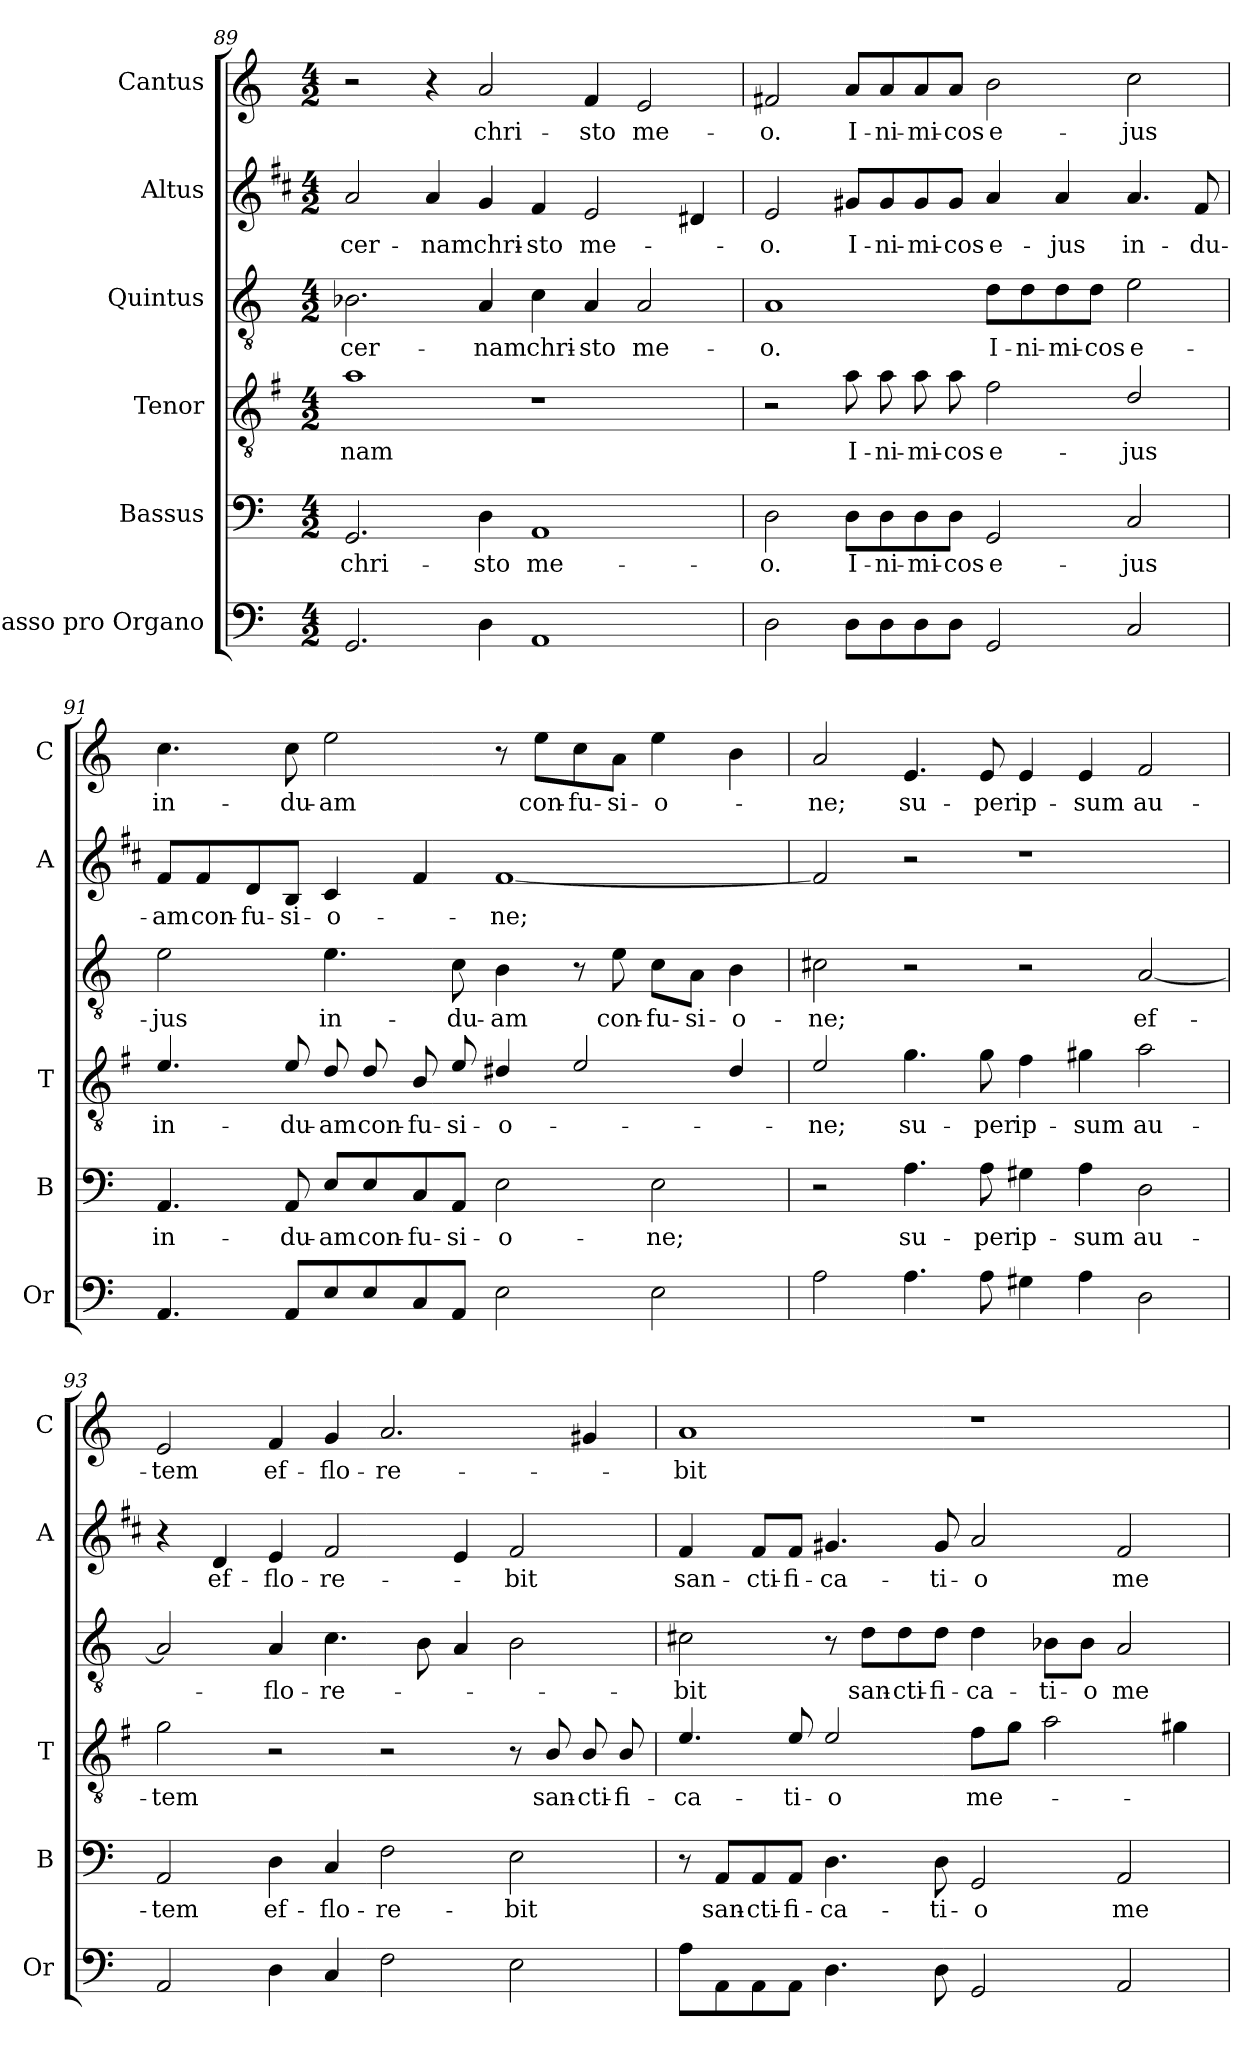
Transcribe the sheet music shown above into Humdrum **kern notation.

**kern	**kern	**text	**kern	**text	**kern	**text	**kern	**text	**kern	**text
*part6	*part5	*part5	*part4	*part4	*part3	*part3	*part2	*part2	*part1	*part1
*staff6	*staff5	*staff5	*staff4	*staff4	*staff3	*staff3	*staff2	*staff2	*staff1	*staff1
*I"Basso pro Organo	*I"Bassus	*	*I"Tenor	*	*I"Quintus	*	*I"Altus	*	*I"Cantus	*
*I'Or	*I'B	*	*I'T	*	*	*	*I'A	*	*I'C	*
*clefF4	*clefF4	*	*clefGv2	*	*clefGv2	*	*clefG2	*	*clefG2	*
*	*	*	*ITrd4c7	*	*	*	*ITrd1c2	*	*	*
*k[]	*k[]	*	*k[]	*	*k[]	*	*k[]	*	*k[]	*
*C:	*C:	*	*C:	*	*C:	*	*C:	*	*C:	*
*M4/2	*M4/2	*	*M4/2	*	*M4/2	*	*M4/2	*	*M4/2	*
=89	=89	=89	=89	=89	=89	=89	=89	=89	=89	=89
!	!	!LO:LY:b	!	!LO:LY:b	!	!LO:LY:b	!	!LO:LY:b	!	!
2.GG/	2.GG/	chri-	1d	-nam	2.B-X\	-cer-	2g/	-cer-	2r	.
!	!	!	!	!	!	!	!	!LO:LY:b	!	!
.	.	.	.	.	.	.	4g/	-nam	4r	.
!	!	!LO:LY:b	!	!	!	!LO:LY:b	!	!LO:LY:b	!	!LO:LY:b
4D\	4D\	-sto	.	.	4A/	-nam	4f/	chri-	2a/	chri-
!	!	!LO:LY:b	!	!	!	!LO:LY:b	!	!LO:LY:b	!	!
1AA	1AA	me-	1r	.	4c\	chri-	4e/	-sto	.	.
!	!	!	!	!	!	!LO:LY:b	!	!LO:LY:b	!	!LO:LY:b
.	.	.	.	.	4A/	-sto	2d/	me-	4f/	-sto
!	!	!	!	!	!	!LO:LY:b	!	!	!	!LO:LY:b
.	.	.	.	.	2A/	me-	.	.	2e/	me-
.	.	.	.	.	.	.	4c#X/	.	.	.
!!LO:LB:g=z
=90	=90	=90	=90	=90	=90	=90	=90	=90	=90	=90
!	!	!LO:LY:b	!	!	!	!LO:LY:b	!	!LO:LY:b	!	!LO:LY:b
2D\	2D\	-o.	2r	.	1A	-o.	2d/	-o.	2f#X/	-o.
!	!	!LO:LY:b	!	!LO:LY:b	!	!	!	!LO:LY:b	!	!LO:LY:b
8D\L	8D\L	I-	8d\	I-	.	.	8f#X/L	I-	8a/L	I-
!	!	!LO:LY:b	!	!LO:LY:b	!	!	!	!LO:LY:b	!	!LO:LY:b
8D\	8D\	-ni-	8d\	-ni-	.	.	8f#/	-ni-	8a/	-ni-
!	!	!LO:LY:b	!	!LO:LY:b	!	!	!	!LO:LY:b	!	!LO:LY:b
8D\	8D\	-mi-	8d\	-mi-	.	.	8f#/	-mi-	8a/	-mi-
!	!	!LO:LY:b	!	!LO:LY:b	!	!	!	!LO:LY:b	!	!LO:LY:b
8D\J	8D\J	-cos	8d\	-cos	.	.	8f#/J	-cos	8a/J	-cos
!	!	!LO:LY:b	!	!LO:LY:b	!	!LO:LY:b	!	!LO:LY:b	!	!LO:LY:b
2GG/	2GG/	e-	2B\	e-	8d\L	I-	4g/	e-	2b\	e-
!	!	!	!	!	!	!LO:LY:b	!	!	!	!
.	.	.	.	.	8d\	-ni-	.	.	.	.
!	!	!	!	!	!	!LO:LY:b	!	!LO:LY:b	!	!
.	.	.	.	.	8d\	-mi-	4g/	-jus	.	.
!	!	!	!	!	!	!LO:LY:b	!	!	!	!
.	.	.	.	.	8d\J	-cos	.	.	.	.
!	!	!LO:LY:b	!	!LO:LY:b	!	!LO:LY:b	!	!LO:LY:b	!	!LO:LY:b
2C/	2C/	-jus	2G/	-jus	2e\	e-	4.g/	in-	2cc\	-jus
!	!	!	!	!	!	!	!	!LO:LY:b	!	!
.	.	.	.	.	.	.	8e/	-du-	.	.
=91	=91	=91	=91	=91	=91	=91	=91	=91	=91	=91
!	!	!LO:LY:b	!	!LO:LY:b	!	!LO:LY:b	!	!LO:LY:b	!	!LO:LY:b
4.AA/	4.AA/	in-	4.A/	in-	2e\	-jus	8e/L	-am	4.cc\	in-
!	!	!	!	!	!	!	!	!LO:LY:b	!	!
.	.	.	.	.	.	.	8e/	con-	.	.
!	!	!	!	!	!	!	!	!LO:LY:b	!	!
.	.	.	.	.	.	.	8c/	-fu-	.	.
!	!	!LO:LY:b	!	!LO:LY:b	!	!	!	!LO:LY:b	!	!LO:LY:b
8AA/L	8AA/	-du-	8A/	-du-	.	.	8A/J	-si-	8cc\	-du-
!	!	!LO:LY:b	!	!LO:LY:b	!	!LO:LY:b	!	!LO:LY:b	!	!LO:LY:b
8E/	8E/L	-am	8G/	-am	4.e\	in-	4B/	-o-	2ee\	-am
!	!	!LO:LY:b	!	!LO:LY:b	!	!	!	!	!	!
8E/	8E/	con-	8G/	con-	.	.	.	.	.	.
!	!	!LO:LY:b	!	!LO:LY:b	!	!	!	!	!	!
8C/	8C/	-fu-	8E/	-fu-	.	.	4e/	.	.	.
!	!	!LO:LY:b	!	!LO:LY:b	!	!LO:LY:b	!	!	!	!
8AA/J	8AA/J	-si-	8A/	-si-	8c\	-du-	.	.	.	.
!	!	!LO:LY:b	!	!LO:LY:b	!	!LO:LY:b	!	!LO:LY:b	!	!
2E\	2E\	-o-	4G#X/	-o-	4B\	-am	[1e	-ne;	8r	.
!	!	!	!	!	!	!	!	!	!	!LO:LY:b
.	.	.	.	.	.	.	.	.	8ee\L	con-
!	!	!	!	!	!	!	!	!	!	!LO:LY:b
.	.	.	2A/	.	8r	.	.	.	8cc\	-fu-
!	!	!	!	!	!	!LO:LY:b	!	!	!	!LO:LY:b
.	.	.	.	.	8e\	con-	.	.	8a\J	-si-
!	!	!LO:LY:b	!	!	!	!LO:LY:b	!	!	!	!LO:LY:b
2E\	2E\	-ne;	.	.	8c\L	-fu-	.	.	4ee\	-o-
!	!	!	!	!	!	!LO:LY:b	!	!	!	!
.	.	.	.	.	8A\J	-si-	.	.	.	.
!	!	!	!	!	!	!LO:LY:b	!	!	!	!
.	.	.	4G#/	.	4B\	-o-	.	.	4b\	.
=92	=92	=92	=92	=92	=92	=92	=92	=92	=92	=92
!	!	!	!	!LO:LY:b	!	!LO:LY:b	!	!	!	!LO:LY:b
2A\	2r	.	2A/	-ne;	2c#X\	-ne;	2e/]	.	2a/	-ne;
!	!	!LO:LY:b	!	!LO:LY:b	!	!	!	!	!	!LO:LY:b
4.A\	4.A\	su-	4.c\	su-	2r	.	2r	.	4.e/	su-
!	!	!LO:LY:b	!	!LO:LY:b	!	!	!	!	!	!LO:LY:b
8A\	8A\	-per	8c\	-per	.	.	.	.	8e/	-per
!	!	!LO:LY:b	!	!LO:LY:b	!	!	!	!	!	!LO:LY:b
4G#X\	4G#X\	ip-	4B\	ip-	2r	.	1r	.	4e/	ip-
!	!	!LO:LY:b	!	!LO:LY:b	!	!	!	!	!	!LO:LY:b
4A\	4A\	-sum	4c#X\	-sum	.	.	.	.	4e/	-sum
!	!	!LO:LY:b	!	!LO:LY:b	!	!LO:LY:b	!	!	!	!LO:LY:b
2D\	2D\	au-	2d\	au-	[2A/	ef-	.	.	2f/	au-
!!LO:PB:g=z
=93	=93	=93	=93	=93	=93	=93	=93	=93	=93	=93
!	!	!LO:LY:b	!	!LO:LY:b	!	!	!	!	!	!LO:LY:b
2AA/	2AA/	-tem	2c\	-tem	2A/]	.	4r	.	2e/	-tem
!	!	!	!	!	!	!	!	!LO:LY:b	!	!
.	.	.	.	.	.	.	4c/	ef-	.	.
!	!	!LO:LY:b	!	!	!	!LO:LY:b	!	!LO:LY:b	!	!LO:LY:b
4D\	4D\	ef-	2r	.	4A/	-flo-	4d/	-flo-	4f/	ef-
!	!	!LO:LY:b	!	!	!	!LO:LY:b	!	!LO:LY:b	!	!LO:LY:b
4C/	4C/	-flo-	.	.	4.c\	-re-	2e/	-re-	4g/	-flo-
!	!	!LO:LY:b	!	!	!	!	!	!	!	!LO:LY:b
2F\	2F\	-re-	2r	.	.	.	.	.	2.a/	-re-
.	.	.	.	.	8B\	.	.	.	.	.
.	.	.	.	.	4A/	.	4d/	.	.	.
!	!	!LO:LY:b	!	!	!	!	!	!LO:LY:b	!	!
2E\	2E\	-bit	8r	.	2B\	.	2e/	-bit	.	.
!	!	!	!	!LO:LY:b	!	!	!	!	!	!
.	.	.	8E/	san-	.	.	.	.	.	.
!	!	!	!	!LO:LY:b	!	!	!	!	!	!
.	.	.	8E/	-cti-	.	.	.	.	4g#X/	.
!	!	!	!	!LO:LY:b	!	!	!	!	!	!
.	.	.	8E/	-fi-	.	.	.	.	.	.
=94	=94	=94	=94	=94	=94	=94	=94	=94	=94	=94
!	!	!	!	!LO:LY:b	!	!LO:LY:b	!	!LO:LY:b	!	!LO:LY:b
8A\L	8r	.	4.A/	-ca-	2c#X\	-bit	4e/	san-	1a	-bit
!	!	!LO:LY:b	!	!	!	!	!	!	!	!
8AA\	8AA/L	san-	.	.	.	.	.	.	.	.
!	!	!LO:LY:b	!	!	!	!	!	!LO:LY:b	!	!
8AA\	8AA/	-cti-	.	.	.	.	8e/L	-cti-	.	.
!	!	!LO:LY:b	!	!LO:LY:b	!	!	!	!LO:LY:b	!	!
8AA\J	8AA/J	-fi-	8A/	-ti-	.	.	8e/J	-fi-	.	.
!	!	!LO:LY:b	!	!LO:LY:b	!	!	!	!LO:LY:b	!	!
4.D\	4.D\	-ca-	2A/	-o	8r	.	4.f#X/	-ca-	.	.
!	!	!	!	!	!	!LO:LY:b	!	!	!	!
.	.	.	.	.	8d\L	san-	.	.	.	.
!	!	!	!	!	!	!LO:LY:b	!	!	!	!
.	.	.	.	.	8d\	-cti-	.	.	.	.
!	!	!LO:LY:b	!	!	!	!LO:LY:b	!	!LO:LY:b	!	!
8D\	8D\	-ti-	.	.	8d\J	-fi-	8f#/	-ti-	.	.
!	!	!LO:LY:b	!	!LO:LY:b	!	!LO:LY:b	!	!LO:LY:b	!	!
2GG/	2GG/	-o	8B\L	me-	4d\	-ca-	2g/	-o	1r	.
.	.	.	8c\J	.	.	.	.	.	.	.
!	!	!	!	!	!	!LO:LY:b	!	!	!	!
.	.	.	2d\	.	8B-X\L	-ti-	.	.	.	.
!	!	!	!	!	!	!LO:LY:b	!	!	!	!
.	.	.	.	.	8B-\J	-o	.	.	.	.
!	!	!LO:LY:b	!	!	!	!LO:LY:b	!	!LO:LY:b	!	!
2AA/	2AA/	me-	.	.	2A/	me-	2e/	me-	.	.
.	.	.	4c#X\	.	.	.	.	.	.	.
=	=	=	=	=	=	=	=	=	=	=
*-	*-	*-	*-	*-	*-	*-	*-	*-	*-	*-
